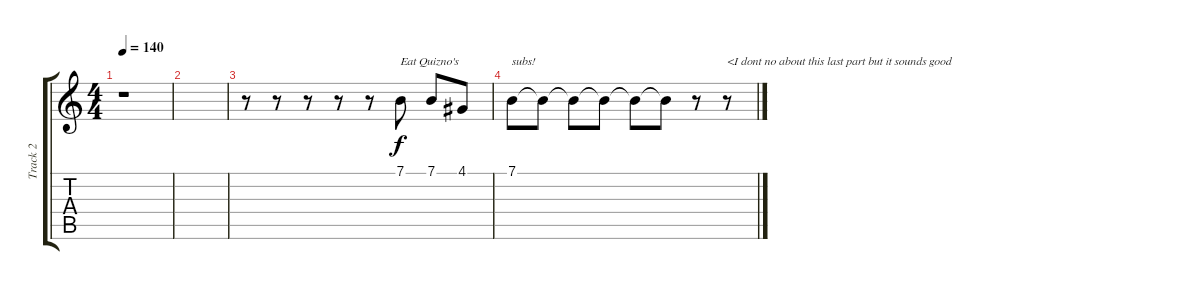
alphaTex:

\track ("Track 2" "Track 2") {instrument tenorsax}
\staff {score tabs}
\tuning (E4 B3 G3 D3 A2 E2) {hide}
\ts (4 4)
\tempo 140
\clef g2
\ks c
r.1{dy f} |
|
r.8 r.8 r.8 r.8 r.8 7.1.8{txt "Eat Quizno's"} 7.1.8 4.1.8 |
7.1.8{txt "subs!"} 7.1{t}.8 7.1{t}.8 7.1{t}.8 7.1{t}.8 7.1{t}.8 r.8 r.8{txt "<I dont no about this last part but it sounds good"}
